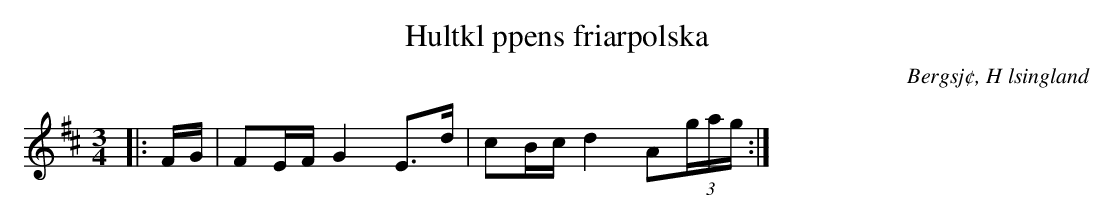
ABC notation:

X:1
T:Hultkl ppens friarpolska
O:Bergsj¢, H lsingland
M:3/4
L:1/8
K:D
|: F/G/ | FE/F/ G2 E>d | cB/c/ d2 A(3:2)g/a/g/ :|
